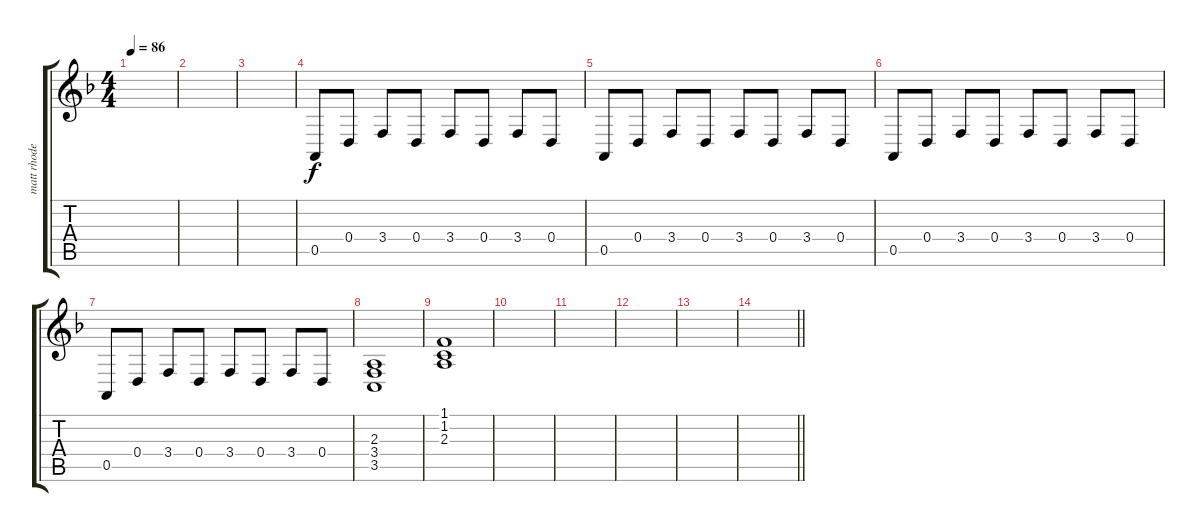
\track ("matt rhodes" "matt rhode") {instrument electricpiano1}
\staff {score tabs}
\tuning (E4 B3 G3 D3 A2 E2) {hide}
\ts (4 4)
\tempo 86
\clef g2
\ks f
|
|
|
0.5.8 0.4.8 3.4.8 0.4.8 3.4.8 0.4.8 3.4.8 0.4.8 |
0.5.8 0.4.8 3.4.8 0.4.8 3.4.8 0.4.8 3.4.8 0.4.8 |
0.5.8 0.4.8 3.4.8 0.4.8 3.4.8 0.4.8 3.4.8 0.4.8 |
0.5.8 0.4.8 3.4.8 0.4.8 3.4.8 0.4.8 3.4.8 0.4.8 |
(2.3 3.4 3.5).1 |
(1.1 1.2 2.3).1 |
|
|
|
|
\barLineRight lightlight
